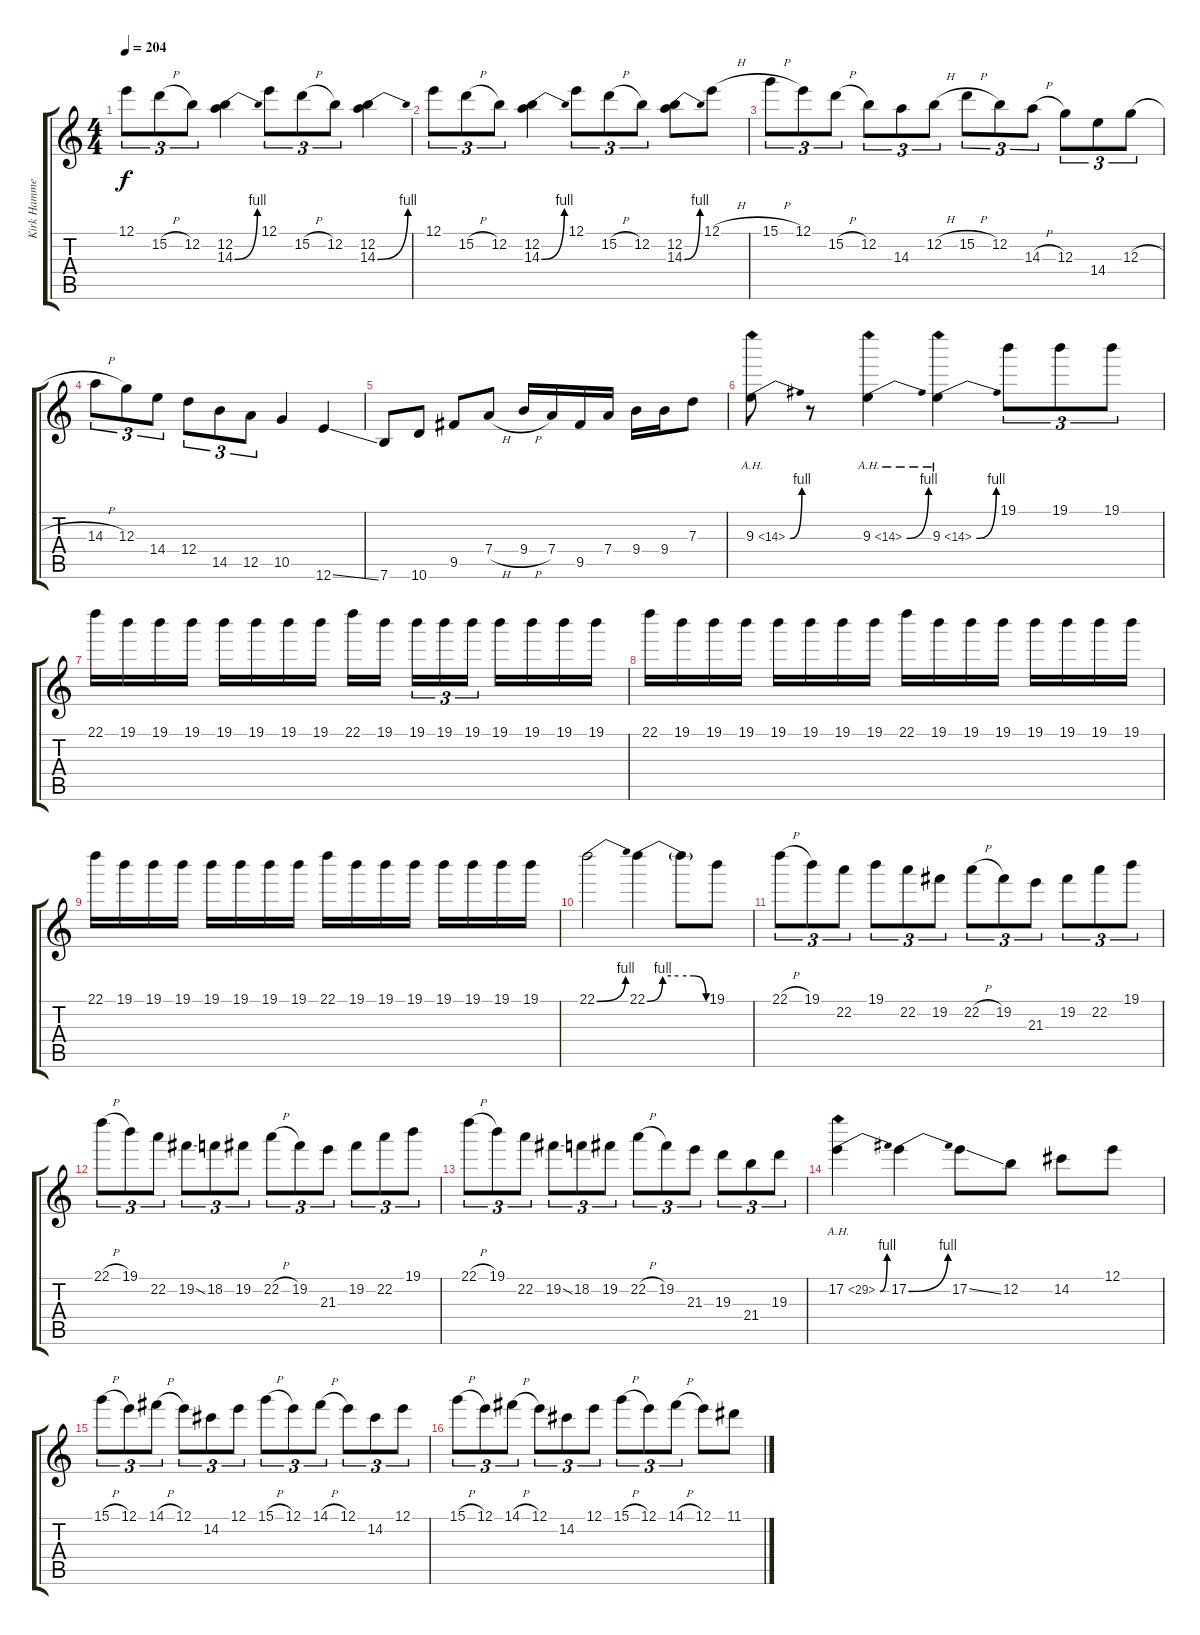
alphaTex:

\track ("Kirk Hammet (Guitar 3)" "Kirk Hamme") {instrument overdrivenguitar}
\staff {score tabs}
\tuning (E4 B3 G3 D3 A2 E2) {hide}
\ts (4 4)
\tempo 204
\clef g2
\ks c
12.1.8{tu (3 2) dy f} 15.2{h}.8{tu (3 2)} 12.2.8{tu (3 2)} (12.2 14.3{be (bend 0 0 60 4)}).4 12.1.8{tu (3 2)} 15.2{h}.8{tu (3 2)} 12.2.8{tu (3 2)} (12.2 14.3{be (bend 0 0 60 4)}).4 |
12.1.8{tu (3 2)} 15.2{h}.8{tu (3 2)} 12.2.8{tu (3 2)} (12.2 14.3{be (bend 0 0 60 4)}).4 12.1.8{tu (3 2)} 15.2{h}.8{tu (3 2)} 12.2.8{tu (3 2)} (12.2 14.3{be (bend 0 0 60 4)}).8 12.1{h}.8 |
15.1{h}.8{tu (3 2)} 12.1.8{tu (3 2)} 15.2{h}.8{tu (3 2)} 12.2.8{tu (3 2)} 14.3.8{tu (3 2)} 12.2{h}.8{tu (3 2)} 15.2{h}.8{tu (3 2)} 12.2.8{tu (3 2)} 14.3{h}.8{tu (3 2)} 12.3.8{tu (3 2)} 14.4.8{tu (3 2)} 12.3{h}.8{tu (3 2)} |
14.3{h}.8{tu (3 2)} 12.3.8{tu (3 2)} 14.4.8{tu (3 2)} 12.4.8{tu (3 2)} 14.5.8{tu (3 2)} 12.5.8{tu (3 2)} 10.5.4 12.6{ss}.4 |
7.6.8 10.6.8 9.5.8 7.4{h}.8 9.4{h}.16 7.4.16 9.5.16 7.4.16 9.4.16 9.4.16 7.3.8 |
9.3{be (bend 0 0 60 4) ah 5}.8 r.8 9.3{be (bend 0 0 60 4) ah 5}.4 9.3{be (bend 0 0 60 4) ah 5}.4 19.1.8{tu (3 2)} 19.1.8{tu (3 2)} 19.1.8{tu (3 2)} |
22.1.16 19.1.16 19.1.16 19.1.16 19.1.16 19.1.16 19.1.16 19.1.16 22.1.16 19.1.16 19.1.16{tu (3 2)} 19.1.16{tu (3 2)} 19.1.16{tu (3 2)} 19.1.16 19.1.16 19.1.16 19.1.16 |
22.1.16 19.1.16 19.1.16 19.1.16 19.1.16 19.1.16 19.1.16 19.1.16 22.1.16 19.1.16 19.1.16 19.1.16 19.1.16 19.1.16 19.1.16 19.1.16 |
22.1.16 19.1.16 19.1.16 19.1.16 19.1.16 19.1.16 19.1.16 19.1.16 22.1.16 19.1.16 19.1.16 19.1.16 19.1.16 19.1.16 19.1.16 19.1.16 |
22.1{be (bend 0 0 60 4)}.2 22.1{be (custom 0 0 15 4 30 4 45 4 57 0 60 0)}.4 22.1{t}.8 19.1.8 |
22.1{h}.8{tu (3 2)} 19.1.8{tu (3 2)} 22.2.8{tu (3 2)} 19.1.8{tu (3 2)} 22.2.8{tu (3 2)} 19.2.8{tu (3 2)} 22.2{h}.8{tu (3 2)} 19.2.8{tu (3 2)} 21.3.8{tu (3 2)} 19.2.8{tu (3 2)} 22.2.8{tu (3 2)} 19.1.8{tu (3 2)} |
22.1{h}.8{tu (3 2)} 19.1.8{tu (3 2)} 22.2.8{tu (3 2)} 19.2{ss}.8{tu (3 2)} 18.2.8{tu (3 2)} 19.2.8{tu (3 2)} 22.2{h}.8{tu (3 2)} 19.2.8{tu (3 2)} 21.3.8{tu (3 2)} 19.2.8{tu (3 2)} 22.2.8{tu (3 2)} 19.1.8{tu (3 2)} |
22.1{h}.8{tu (3 2)} 19.1.8{tu (3 2)} 22.2.8{tu (3 2)} 19.2{ss}.8{tu (3 2)} 18.2.8{tu (3 2)} 19.2.8{tu (3 2)} 22.2{h}.8{tu (3 2)} 19.2.8{tu (3 2)} 21.3.8{tu (3 2)} 19.3.8{tu (3 2)} 21.4.8{tu (3 2)} 19.3.8{tu (3 2)} |
17.2{be (bend 0 0 60 4) ah 12}.4 17.2{be (bend 0 0 60 4)}.4 17.2{ss}.8 12.2.8 14.2.8 12.1.8 |
15.1{h}.8{tu (3 2)} 12.1.8{tu (3 2)} 14.1{h}.8{tu (3 2)} 12.1.8{tu (3 2)} 14.2.8{tu (3 2)} 12.1.8{tu (3 2)} 15.1{h}.8{tu (3 2)} 12.1.8{tu (3 2)} 14.1{h}.8{tu (3 2)} 12.1.8{tu (3 2)} 14.2.8{tu (3 2)} 12.1.8{tu (3 2)} |
15.1{h}.8{tu (3 2)} 12.1.8{tu (3 2)} 14.1{h}.8{tu (3 2)} 12.1.8{tu (3 2)} 14.2.8{tu (3 2)} 12.1.8{tu (3 2)} 15.1{h}.8{tu (3 2)} 12.1.8{tu (3 2)} 14.1{h}.8{tu (3 2)} 12.1.8 11.1.8
